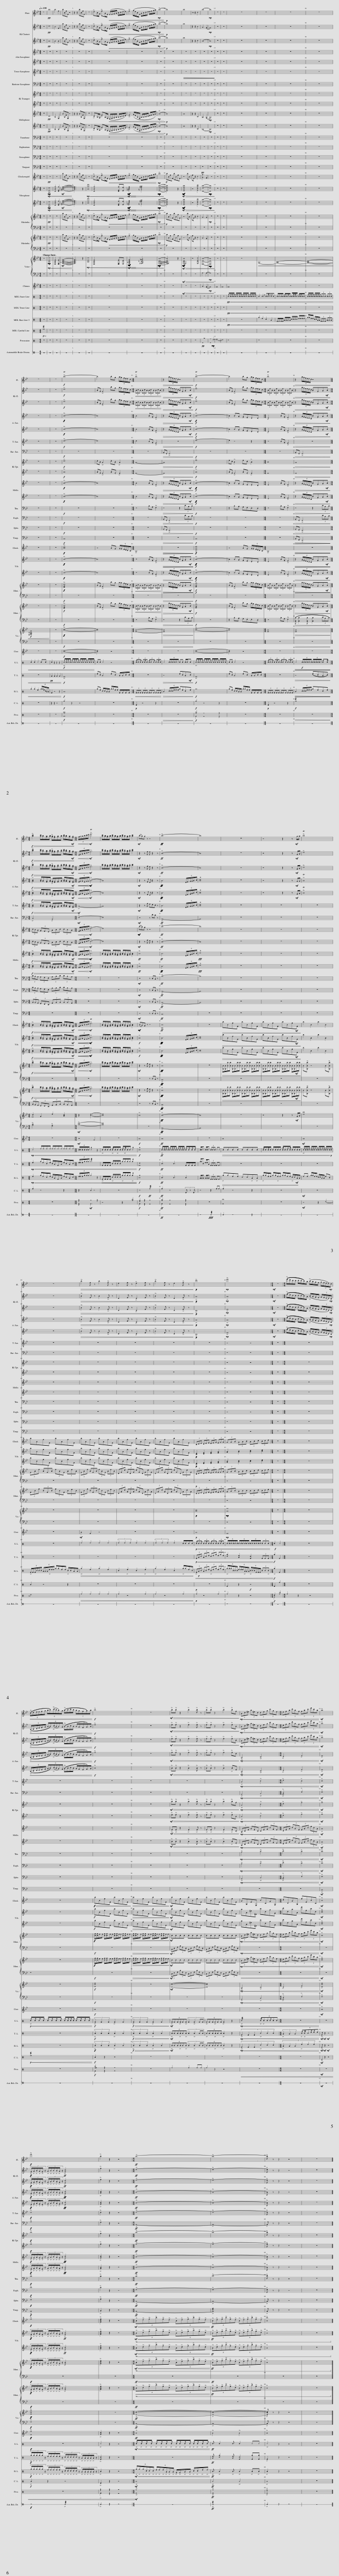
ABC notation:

X:1
%%score 1 { 2 | 3 } { 4 | 5 } 6 ( 7 8 ) { 9 | 10 } { 11 | 12 } 13 14 ( 15 16 ) 17 18 { 19 | 20 } { 21 | 22 } { 23 | 24 } { ( 25 27 ) | ( 26 28 ) } 29 30 31 32 33 ( 34 35 ) 36
L:1/8
Q:1/4=130
M:4/4
I:linebreak $
K:Bb
V:1 treble
V:2 treble transpose=-2
V:3 treble transpose="-2 "
V:4 treble transpose=-9
V:5 treble transpose="-9 "
V:6 treble transpose=-14
V:7 treble transpose=-21
V:8 treble transpose="-21 "
V:9 treble transpose=-2
V:10 treble transpose="-2 "
V:11 treble transpose=-7
V:12 treble transpose="-7 "
V:13 bass
V:14 bass
V:15 bass
V:16 bass
V:17 bass
V:18 treble transpose=24
V:19 treble
V:20 treble
V:21 treble
V:22 bass
V:23 treble
V:24 bass
V:25 treble
V:27 treble
V:26 bass
V:28 bass
V:29 treble
V:30 perc
K:none
V:31 perc
K:none
V:32 perc
K:none
V:33 perc
K:none
V:34 perc
K:none
V:35 perc
K:none
V:36 perc stafflines=1
K:none
V:1
 z8 |!pp! b8 | b6 f2 | bBfF z4 | z2 z2 bBfF | %5
 z8 | !>!dB/G/ !>!fA/F/!<(! (E/F/G/A/ B/c/d/e/) | !>!f2 (g/e/B/F/ A/B/c/d/ e/f/g/a/) |!mp! !>!b8-!<)! |!p! b8 | %10
 b8 | z z z2 c4 | b8- |!mp! b8 | z8 | %15
 z8 | z8 | z8 | z8 | z8 |$ %20
 z8 | z8 |!f! !>!Tb8- | b4 bg (6:4:6a/g/f/e/d/c/ |[M:4/4] !>!Tb8 | %25
!>(! z2 (6:4:6a/g/f/e/d/c/ z4!>)! |!f! !>!Tb8- | b4 bg (6:4:6a/g/f/e/d/c/ |[M:4/4] !>!Tb8 |!>(! z2 (6:4:6a/g/f/e/d/c/ z4!>)! |$ %30
[M:4/4]!f!!>(! !>![ac']2 [ac']/[gb]/[fa]/[gb]/ !>![fa]/[eg]/[fa]/[gb]/ [ac']/[gb]/[fa]/!mf![eg]/!>)! |[M:4/4]!<(! (6:4:6f/g/a/b/c'/d'/!<)!!mf! !>!Te'6 | [ac']/[gb]/[fa]/[gb]/ [ac']/[gb]/[fa]/[gb]/ [ac']/[gb]/[fa]/[gb]/ [ac']2 |!mf! (ba).g z z4 |!ff!!ff! !>!b8- | %35
 b8 | z8 | z4 z2 z!mf! g/a/ | !>!Tb8 |$ z8 | %40
!>(! !>!b2 f z b2 !>!f z | d2 f z !>!d2 f z | !>!b2 f z d2 !>!f z!>)! |!p!!p! !>!c'8 |!mp! !>!f'8 | %45
[M:2/4]!mf! z4 |[M:4/4] (((!>!f'/e'/d'/c'/ d'/c'/b/)))a/ (!>!b/a/g/f/ (5:4:5g/f/e/d/)!mp!c/ |$!<(! (6:4:6((!>!B/c/d/e/f/g/ (6:4:6a/b/))(!>!c'/b/a/)g/ ((!>!a/b/c'/b/ (5:4:5a/g/f/g/))a/!<)! |!f! !>!b8 | z8 | %50
!mf!!>(! !>!.b!>!.b z2 !>!.b2 !>!.b z | !>!.b!>!.b z2 !>!.b2 !>!.b.f!>)! |!mp!!<(! (3Ac^e (3a^ec (3ceg (3c'ge |[M:4/4] (3dfa (3d'af (3fac' (3f'c'a!<)! |!mf! !>!a8 |$ %55
!f!!f! !>!f'8 | !>!.b2 z2 z4 |[M:4/4]!ff! !>!b8- | !>!b8- | !>!b z z2 z4 | %60
 z8 |] %61
V:2
 z8 |!pp! =e8 | c6 G2 | c'cgG z4 | z2 z2 c'cgG | %5
 z8 | !>!=ec/A/ !>!g=B/G/!<(! (F/G/A/B/ c/d/e/f/) | !>!g2 (a/f/c/G/ =B/c/d/=e/ f/g/a/=b/) |!mp! !>!c'8-!<)! |!p! c'8 | %10
 c'8 | z2 z2 d4 | =B6 A2- |!mp! A8 | z8 | %15
 z8 | z8 | z8 | z8 | z8 |$ %20
 z8 | z8 |!f! !>!=e8 | .c.A !>!G2 c'a (6:4:6=b/a/g/f/=e/d/ |[M:4/4]!<(! (3cdc (3cdc (3cdc (3cdc!<)! | %25
!>(! z2 (6:4:6=b/a/g/f/=e/d/ .c.A=B!mf!c!>)! |!f! !>!f8 | .c.A !>!G2 c'a (6:4:6=b/a/g/f/=e/d/ |[M:4/4] (3cfc (3cfc (3cfc (3cfc |!>(! z2 (6:4:6=b/a/g/f/=e/d/ .c.A=B!mf!c!>)! |$ %30
[M:4/4]!f!!>(! !>![=bd']2 [bd']/[ac']/[gb]/[ac']/ !>![gb]/[fa]/[gb]/[ac']/ [bd']/[ac']/[gb]/!mf![fa]/!>)! |[M:4/4]!<(! (6:4:6G/A/=B/c/d/=e/!<)!!mf! !>!g6 | [=bd']/[ac']/[gb]/[ac']/ [bd']/[ac']/[gb]/[ac']/ [bd']/[ac']/[gb]/[ac']/ [bd']2 |!mf! z2 z g f z2 z |!ff! !>!c8- | %35
 c8 | z8 | z4 z2 z!mf! A/=B/ | !>!=e8 |$ z8 | %40
!>(! !>!c2 G z c2 !>!G z | =E2 G z !>!E2 G z | !>!c2 G z =E2 !>!G z!>)! |!p!!p! !>!=B8 |!mp! !>!=B8 | %45
[M:2/4]!mf! z4 |[M:4/4] (((!>!g/f/=e/d/ e/d/c/)))=B/ (!>!c/B/A/G/ (5:4:5A/G/F/=E/)!mp!D/ |$!<(! (6:4:6((!>!C/D/=E/F/G/A/ (6:4:6=B/c/))(!>!d/c/B/)A/ ((!>!B/c/d/c/ (5:4:5B/A/G/A/))B/!<)! |!f! !>!f8 | z8 | %50
!mf!!>(! !>!.f!>!.f z2 !>!.f2 !>!.f z | !>!.f!>!.f z2 !>!.f2 !>!.f.c!>)! |!mp!!<(! (3=Bd^^f (3=b^^fd (3dfa (3d'af |[M:4/4] (3=eg=b (3=e'bg (3gbd' (3g'd'b!<)! |!mf! !>!=b8 |$ %55
!f!!f!!f!!f! (6:4:6!>!G/!>!A/!>!=B/!>!A/!>!G/ z/ (6:4:6!>!A/!>!B/!>!c/!>!B/!>!A/ z/!ff! !>![Gd]4 | !>!.g2 z2 z4 |[M:4/4]!ff! !>!=e8- | !>!e8- | !>!e z z2 z4 | %60
 z8 |] %61
V:3
 z8 |!pp! c8 | c6 c2 | c'cgG z4 | z2 z2 c'cgG | %5
 z8 | !>!=ec/A/ !>!g=B/G/!<(! (F/G/A/B/ c/d/e/f/) | !>!g2 (a/f/c/G/ =B/c/d/=e/ f/g/a/=b/) |!mp! !>!c'8-!<)! |!p! c'8 | %10
 c'8 | z2 z2 d4 | c8- |!mp! c8 | z8 | %15
 z8 | z8 | z8 | z8 | z8 |$ %20
 z8 | z8 |!f! !>!=e8 | .c.A !>!G2 c'a (6:4:6=b/a/g/f/=e/d/ |[M:4/4]!<(! (3cdc (3cdc (3cdc (3cdc!<)! | %25
!>(! z2 (6:4:6=b/a/g/f/=e/d/ .c.A=B!mf!c!>)! |!f! !>!f8 | .c.A !>!G2 c'a (6:4:6=b/a/g/f/=e/d/ |[M:4/4] (3cfc (3cfc (3cfc (3cfc |!>(! z2 (6:4:6=b/a/g/f/=e/d/ .c.A=B!mf!c!>)! |$ %30
[M:4/4]!f!!>(! !>![=bd']2 [bd']/[ac']/[gb]/[ac']/ !>![gb]/[fa]/[gb]/[ac']/ [bd']/[ac']/[gb]/!mf![fa]/!>)! |[M:4/4]!<(! (6:4:6G/A/=B/c/d/=e/!<)!!mf! !>!f6 | [=bd']/[ac']/[gb]/[ac']/ [bd']/[ac']/[gb]/[ac']/ [bd']/[ac']/[gb]/[ac']/ [bd']2 |!mf! z2 z g f z2 z |!ff! !>!c8- | %35
 c8 | z8 | z4 z2 z!mf! A/=B/ | !>!=e8 |$ z8 | %40
!>(! !>!c2 G z c2 !>!G z | =E2 G z !>!E2 G z | !>!c2 G z =E2 !>!G z!>)! |!p!!p! !>!D8 |!mp! !>!G8 | %45
[M:2/4]!mf! z4 |[M:4/4] (((!>!g/f/=e/d/ e/d/c/)))=B/ (!>!c/B/A/G/ (5:4:5A/G/F/=E/)!mp!D/ |$!<(! (6:4:6((!>!C/D/=E/F/G/A/ (6:4:6=B/c/))(!>!d/c/B/)A/ ((!>!B/c/d/c/ (5:4:5B/A/G/A/))B/!<)! |!f! !>!f8 | z8 | %50
!mf!!>(! !>!.f!>!.f z2 !>!.f2 !>!.f z | !>!.f!>!.f z2 !>!.f2 !>!.f.c!>)! |!mp!!<(! (3=Bd^^f (3=b^^fd (3dfa (3d'af |[M:4/4] (3=eg=b (3=e'bg (3gbd' (3g'd'b!<)! |!mf! !>!=b8 |$ %55
!f!!f!!f!!f! (6:4:6!>!G/!>!A/!>!=B/!>!A/!>!G/ z/ (6:4:6!>!A/!>!B/!>!c/!>!B/!>!A/ z/!ff! !>![Gd]4 | !>!.g2 z2 z4 |[M:4/4]!ff! !>!=e8- | !>!e8- | !>!e z z2 z4 | %60
 z8 |] %61
V:4
 z8 | z8 | z8 | z8 | z8 | %5
 z8 | z8 | z8 | z8 | z8 | %10
 z8 | z8 | z8 | z8 | z8 | %15
 z8 | z8 | z8 | z8 | z8 |$ %20
 z8 | z8 |!f!!f!!f! !>!g8- | g8 |[M:4/4] g4 .g.=e !>!d2 | %25
!>(! z2 (6:4:6^f/=e/d/c/=B/A/ .g.ef!mf!g!>)! |!f!!f!!f! !>!g8- | g2 .g.^f .=e.d.c.=B |[M:4/4] !>!c4 .g.=e !>!d2 |!>(! z2 (6:4:6^f/=e/d/c/=B/A/ .g.ef!mf!g!>)! |$ %30
[M:4/4]!f!!>(! !>![^fa]2 [fa]/[=eg]/[df]/[eg]/ !>![df]/[ce]/[df]/[eg]/ [fa]/[eg]/[df]/!mf![ce]/!>)! |[M:4/4]!<(!!<(! (6:4:6d/=e/^f/d/e/f/!<)!!<)!!mf!!mf! !>!g6- | g8 |!mf! z2 z d c z2 z |!ff!!ff!!ff! g6 (6:4:6c/d/=e/^f/g/a/ | %35
 [g=b]8 | z8 | z4 z2 z!mf! =e/^f/ | !>!Tg8 |$ z8 | %40
!>(! !>!g2 d z g2 !>!d z | =B2 d z !>!B2 d z | !>!g2 d z =B2 !>!d z!>)! |!p!!p! !>!^f8 |!mp! !>!^f8 | %45
[M:2/4]!mf! z4 |[M:4/4] (((!>!d'/c'/=b/a/ b/a/g/)))^f/ (!>!g/f/=e/d/ (5:4:5e/d/c/=B/)!mp!A/ |$!<(! (6:4:6((!>!G/A/=B/c/d/=e/ (6:4:6^f/g/))(!>!a/g/f/)e/ ((!>!f/g/a/g/ (5:4:5f/e/d/e/))f/!<)! |!f! !>!d'8 | z8 | %50
!mf!!>(! !>!.d'!>!.d' z2 !>!.d'2 !>!.d' z | !>!.d'!>!.d' z2 !>!.d'2 !>!.d'.a!>)! |!mp!!<(! !>!^F4 !>!A4 |[M:4/4] !>!=B4 !>!d4!<)! |!mf! !>!d8 |$ %55
!f!!f!!f!!f! (6:4:6!>!d/!>!=e/!>!^f/!>!e/!>!d/ z/ (6:4:6!>!e/!>!f/!>!g/!>!f/!>!e/ z/!ff!!ff! !>![da]4 | !>!.[=ea]2 z2 z4 |[M:4/4]!ff! !>!g8- | !>!g8- | !>!g z z2 z4 | %60
 z8 |] %61
V:5
 z8 | z8 | z8 | z8 | z8 | %5
 z8 | z8 | z8 | z8 | z8 | %10
 z8 | z8 | z8 | z8 | z8 | %15
 z8 | z8 | z8 | z8 | z8 |$ %20
 z8 | z8 |!f!!f! !>!g8- | g8 |[M:4/4] g4 .g.=e !>!d2 | %25
!>(! z2 (6:4:6^f/=e/d/c/=B/A/ .g.ef!mf!g!>)! |!f!!f! !>!g8- | g2 .g.^f .=e.d.c.=B |[M:4/4] !>!c4 .g.=e !>!d2 |!>(! z2 (6:4:6^f/=e/d/c/=B/A/ .g.ef!mf!g!>)! |$ %30
[M:4/4]!f!!>(! !>![^fa]2 [fa]/[=eg]/[df]/[eg]/ !>![df]/[ce]/[df]/[eg]/ [fa]/[eg]/[df]/!mf![ce]/!>)! |[M:4/4]!<(! (6:4:6d/=e/^f/d/e/f/!<)!!mf! !>!g6- | g8 |!mf! z2 z d c z2 z |!ff!!ff!!ff! g6 (6:4:6c/d/=e/^f/g/a/ | %35
 [g=b]8 | z8 | z4 z2 z!mf! =e/^f/ | !>!Tg8 |$ z8 | %40
!>(! !>!g2 d z g2 !>!d z | =B2 d z !>!B2 d z | !>!g2 d z =B2 !>!d z!>)! |!p!!p! !>!A8 |!mp! !>!d8 | %45
[M:2/4]!mf! z4 |[M:4/4] (((!>!d'/c'/=b/a/ b/a/g/)))^f/ (!>!g/f/=e/d/ (5:4:5e/d/c/=B/)!mp!A/ |$!<(! (6:4:6((!>!G/A/=B/c/d/=e/ (6:4:6^f/g/))(!>!a/g/f/)e/ ((!>!f/g/a/g/ (5:4:5f/e/d/e/))f/!<)! |!f! !>!g8 | z8 | %50
!mf!!>(! !>!.g!>!.g z2 !>!.g2 !>!.g z | !>!.g!>!.g z2 !>!.g2 !>!.g.d!>)! |!mp!!<(! !>!^F4 !>!A4 |[M:4/4] !>!=B4 !>!d4!<)! |!mf! !>!d8 |$ %55
!f!!f!!f!!f! (6:4:6!>!d/!>!=e/!>!^f/!>!e/!>!d/ z/ (6:4:6!>!e/!>!f/!>!g/!>!f/!>!e/ z/!ff!!ff! !>![da]4 | !>!.[=ea]2 z2 z4 |[M:4/4]!ff! !>!g8- | !>!g8- | !>!g z z2 z4 | %60
 z8 |] %61
V:6
 z8 | z8 | z8 | z8 | z8 | %5
 z8 | z8 | z8 | z8 | z8 | %10
!>(!!>(! z8 | z8 | z8 | z8!>)!!>)! | z8 | %15
 z8 | z8 | z8 | z8 | z8 |$ %20
 z8 | z8 |!f! !>!=e8- | e8 |[M:4/4] =e4 .c.A !>!G2 | %25
!>(! z8!>)! |!f! !>!f8- | f2 z4 z2 |[M:4/4] z4 .c.A !>!G2 |!>(! z8!>)! |$ %30
[M:4/4]!f!!>(! !>![=Bd]2 [Bd]/[Ac]/[GB]/[Ac]/ !>![GB]/[FA]/[GB]/[Ac]/ [Bd]/[Ac]/[GB]/!mf![FA]/!>)! |[M:4/4]!mf! !>!=B8- | B8 |!mf! z2 z g f=ed z |!ff!!ff! c6 (6:4:6F/G/A/=B/c/d/ | %35
 [c=e]8 | z8 | z8 | z8 |$ z8 | %40
 z8 | z8 | z8 | z8 | z4 z4 | %45
[M:2/4] z4 |[M:4/4] z8 |$ z8 | z8 | z8 | %50
 z8 | z8 |!mp!!<(! !>!=B4 !>!d4 |[M:4/4] !>!=e4 !>!d4!<)! |!mf! !>!d8 |$ %55
!f!!f! !>!d8 | !>!.d2 z2 z4 |[M:4/4]!ff! !>!=e8- | !>!e8- | !>!e z z2 z4 | %60
 z8 |] %61
V:7
 z8 | z8 | z8 | z8 | z8 | %5
 z8 | z8 | z8 | z8 | z8 | %10
 z8 | z8 | z8 | z8 | z8 | %15
 z8 | z8 | z8 | z8 | z8 |$ %20
 z8 | z8 |!f! z8 | z8 |[M:4/4] z8 | %25
!>(! .G.=E !>!D6!>)! |!f! z8 | z8 |[M:4/4] z8 |!>(! .G.=E !>!D6!>)! |$ %30
[M:4/4] !>!A4 !>!^F4 |[M:4/4]!mf! !>!c8- | c8 |!mf! z4 z =ba z |!ff! !>!G8- | %35
 G8 | z8 | z8 | z8 |$ z8 | %40
 z8 | z8 | z8 | z8 | z4 z4 | %45
[M:2/4] z4 |[M:4/4] z8 |$ z8 | z8 | z8 | %50
 z8 | z8 |!mp!!<(! !>!^F4 !>!A4 |[M:4/4] !>!=B4 !>!d4!<)! |!mf! !>!d8 |$ %55
!f!!f! !>!^f8 | !>!.=e2 z2 z4 |[M:4/4]!ff! !>!G8- | !>!G8- | !>!G z z2 z4 | %60
 z8 |] %61
V:8
 x8 | x8 | x8 | x8 | x8 | %5
 x8 | x8 | x8 | x8 | x8 | %10
 x8 | x8 | x8 | x8 | x8 | %15
 x8 | x8 | x8 | x8 | x8 |$ %20
 x8 | x8 | x8 | x8 |[M:4/4] x8 | %25
 x8 | x8 | x8 |[M:4/4] x8 | x8 |$ %30
[M:4/4] x8 |[M:4/4] x8 | x8 | x8 | x8 | %35
 x8 | x8 | x8 | x8 |$ x8 | %40
 x8 | x8 | x8 | x8 | x8 | %45
[M:2/4] x4 |[M:4/4] x8 |$ x8 | x8 | x8 | %50
 x8 | x8 | x8 |[M:4/4] !>!^F8 | x8 |$ %55
 x8 | x8 |[M:4/4] x8 | x8 | x8 | %60
 x8 |] %61
V:9
 z8 | z8 | z8 | z8 | z8 | %5
 z8 | z8 | z8 | z8 | z8 | %10
 z8 | z8 | z8 | z8 | z8 | %15
 z8 | z8 | z8 | z8 | z8 |$ %20
 z8 | z8 |!f! !>!=e8 | .=e.c !>!=B2 .e.c !>!B2 |[M:4/4] =B8- | %25
!>(! B8!>)! |!f! !>!f8 | .f.d !>!c2 .f.d !>!c2 |[M:4/4] c8 |!>(! =B8!>)! |$ %30
[M:4/4] (3dc=B (3AGF (3Bcd (3dcB |[M:4/4]!<(! (6:4:6G/A/=B/c/d/=e/!<)!!mf! !>!f6- | f8 |!mf!!mf! (c'=b).a z z4 |!ff! !>!c'8- | %35
 c'8 | z8 | z8 | z8 |$ z8 | %40
 z8 | z8 | z8 | z8 | z4 z4 | %45
[M:2/4] z4 |[M:4/4] z8 |$ z8 | z8 | z8 | %50
!mf!!>(! !>!.c'!>!.c' z2 !>!.c'2 !>!.c' z | !>!.c'!>!.c' z2 !>!.c'2 !>!.c'.g!>)! |!mp!!<(! !>!=B4 !>!d4 |[M:4/4] !>!=e4 !>!g4!<)! |!mf! !>!g8 |$ %55
!f!!f! !>!c'8 | !>!.g2 z2 z4 |[M:4/4]!ff! !>!c'8- | !>!c'8- | !>!c' z z2 z4 | %60
 z8 |] %61
V:10
 z8 | z8 | z8 | z8 | z8 | %5
 z8 | z8 | z8 | z8 | z8 | %10
 z8 | z8 | z8 | z8 | z8 | %15
 z8 | z8 | z8 | z8 | z8 |$ %20
 z8 | z8 |!f! !>!c8 | .c.A !>!G2 .c.A !>!G2 |[M:4/4] G8- | %25
!>(! G8!>)! |!f! !>!c8 | .c.A !>!G2 .c.A !>!G2 |[M:4/4] G8 |!>(! G8!>)! |$ %30
[M:4/4] (3dc=B (3AGF (3Bcd (3dcB |[M:4/4]!<(! (6:4:6G/A/=B/c/d/=e/!<)!!mf! !>!d6- | d8 |!mf! z2 z g f z2 z |!ff! !>!c8- | %35
 c8 | z8 | z8 | z8 |$ z8 | %40
 z8 | z8 | z8 | z8 | z4 z4 | %45
[M:2/4] z4 |[M:4/4] z8 |$ z8 | z8 | z8 | %50
!mf!!>(! !>!.f!>!.f z2 !>!.f2 !>!.f z | !>!.f!>!.f z2 !>!.f2 !>!.f.c!>)! |!mp!!<(! !>!=B4 !>!d4 |[M:4/4] !>!=e4 !>!g4!<)! |!mf! !>!g8 |$ %55
!f!!f! !>!g8 | !>!.g2 z2 z4 |[M:4/4]!ff! !>!g8- | !>!g8- | !>!g z z2 z4 | %60
 z8 |] %61
V:11
 z8 |!pp! A8 | F6 C2 | fFcC z4 | z2 z2 fFcC | %5
 z8 | !>!AF/D/ !>!c=E/C/!<(! (B,/C/D/E/ F/G/A/B/) | !>!c2 (d/B/F/C/ =E/F/G/A/ B/c/d/=e/) |!mp! !>!f8-!<)! |!p! f8 | %10
 f8 | z2 z2 G4 | =E6 D2- |!mp! D8 | z8 | %15
 z8 | z8 | z8 | z8 | z8 |$ %20
 z8 | z8 |!f!!f! !>!f8- | f8 |[M:4/4] f4 .f.d !>!c2 | %25
!>(! z2 (6:4:6=e/d/c/B/A/G/ .f.de!mf!f!>)! |!f!!f!!f!!f!!f! !>!f8- | f2 .f.=e .d.c.B.A |[M:4/4] B4 .f.d !>!c2 |!>(! z2 (6:4:6=e/d/c/B/A/G/ .f.de!mf!f!>)! |$ %30
[M:4/4]!f!!>(! !>![=eg]2 [eg]/[df]/[ce]/[df]/ !>![ce]/[Bd]/[ce]/[df]/ [eg]/[df]/[ce]/!mf![Bd]/!>)! |[M:4/4]!<(!!<(! (6:4:6c/d/=e/c/d/e/!<)!!<)!!mf!!mf! !>!g6 | [=eg]/[df]/[ce]/[df]/ [eg]/[df]/[ce]/[df]/ [eg]/[df]/[ce]/[df]/ [eg]2 |!ff! !>!f8 |!ff! f6 (6:4:6B/c/d/=e/f/g/ | %35
!fff! a8 | z8 | z8 | z8 |$ z8 | %40
 z8 | z8 | z8 | z8 | z4 z4 | %45
[M:2/4] z4 |[M:4/4] z8 |$ z8 | z8 | z8 | %50
!mf!!>(! !>!.c!>!.c z2 !>!.c2 !>!.c z | !>!.c!>!.c z2 !>!.c2 !>!.c.G!>)! |!mp!!<(! (3=EGc (3=ecG (3Gcd (3gdc |[M:4/4] (3Ac=e (3aec (3ceg (3c'ge!<)! |!mf! !>!=e8 |$ %55
!f!!f! (6:4:6!>!c/!>!d/!>!=e/!>!d/!>!c/ z/ (6:4:6!>!d/!>!e/!>!f/!>!e/!>!d/ z/!ff!!ff! !>![cg]4 | !>!.[dg]2 z2 z4 |[M:4/4]!ff! !>!f8- | !>!f8- | !>!f z z2 z4 | %60
 z8 |] %61
V:12
 z8 |!pp! F8 | F6 F2 | fFcC z4 | z2 z2 fFcC | %5
 z8 | !>!AF/D/ !>!c=E/C/!<(! (B,/C/D/E/ F/G/A/B/) | !>!c2 (d/B/F/C/ =E/F/G/A/ B/c/d/=e/) |!mp! !>!f8-!<)! |!p! f8 | %10
 f8 | z2 z2 G4 | F8- |!mp! F8 | z8 | %15
 z8 | z8 | z8 | z8 | z8 |$ %20
 z8 | z8 |!f!!f! !>!f8- | f8 |[M:4/4] f4 .f.d !>!c2 | %25
!>(! z2 (6:4:6=e/d/c/B/A/G/ .f.de!mf!f!>)! |!f!!f!!f!!f!!f! !>!f8- | f2 .f.=e .d.c.B.A |[M:4/4] B4 .f.d !>!c2 |!>(! z2 (6:4:6=e/d/c/B/A/G/ .f.de!mf!f!>)! |$ %30
[M:4/4]!f!!>(! !>![=eg]2 [eg]/[df]/[ce]/[df]/ !>![ce]/[Bd]/[ce]/[df]/ [eg]/[df]/[ce]/!mf![Bd]/!>)! |[M:4/4]!<(! (6:4:6c/d/=e/c/d/e/!<)!!mf! !>!g6 | [=eg]/[df]/[ce]/[df]/ [eg]/[df]/[ce]/[df]/ [eg]/[df]/[ce]/[df]/ [eg]2 |!ff! !>!f8 |!ff!!ff!!ff! f6 (6:4:6B/c/d/=e/f/g/ | %35
!fff! a8 | z8 | z8 | z8 |$ z8 | %40
 z8 | z8 | z8 | z8 | z4 z4 | %45
[M:2/4] z4 |[M:4/4] z8 |$ z8 | z8 | z8 | %50
!mf!!>(! !>!.f!>!.f z2 !>!.f2 !>!.f z | !>!.f!>!.f z2 !>!.f2 !>!.f.c!>)! |!mp!!<(! (3=EGc (3=ecG (3Gcd (3gdc |[M:4/4] (3Ac=e (3aec (3ceg (3c'ge!<)! |!mf! !>!=e8 |$ %55
!f!!f!!f!!f! (6:4:6!>!c/!>!d/!>!=e/!>!d/!>!c/ z/ (6:4:6!>!d/!>!e/!>!f/!>!e/!>!d/ z/!ff!!ff! !>![cg]4 | !>!.[dg]2 z2 z4 |[M:4/4]!ff! !>!f8- | !>!f8- | !>!f z z2 z4 | %60
 z8 |] %61
V:13
 z8 | z8 | z8 | z8 | z8 | %5
 z8 | z8 | z8 | z8 | z8 | %10
 z8 | z8 | z8 | z8 | z8 | %15
 z8 | z8 | z8 | z8 | z8 |$ %20
 z8 | z8 |!f! z8 | z8 |[M:4/4] z4 .B,.G, !>!F,2 | %25
!>(! z4 z2 (3CA,B,!>)! |!f! z8 | z2 .B,.A, .G,.F,.E,.D, |[M:4/4] z4 .B,.G, !>!F,2 |!>(! z4 z2 (3CA,B,!>)! |$ %30
[M:4/4] (3CB,A, (3G,F,E, (3A,B,C (3CB,A, |[M:4/4] z8 | z8 |!mf! z4 z D,C, z |!ff! !>!B,8- | %35
 B,8 | z8 | z8 | z8 |$ z8 | %40
 z8 | z8 | z8 | z8 | z4 z4 | %45
[M:2/4] z4 |[M:4/4] z8 |$ z8 | z8 | z8 | %50
 z8 | z8 |!mp!!<(! !>!A,4 !>!C4 |[M:4/4] !>!D4 !>!C4!<)! |!mf! !>!C8 |$ %55
!f!!f! !>!C8 | !>!.C2 z2 z4 |[M:4/4]!ff! !>!C8 | !>!D8- | !>!D z z2 z4 | %60
 z8 |] %61
V:14
 z8 | z8 | z8 | z8 | z8 | %5
 z8 | z8 | z8 | z8 | z8 | %10
 z8 | z8 | z8 | z8 | z8 | %15
 z8 | z8 | z8 | z8 | z8 |$ %20
 z8 | z8 |!f! z8 | z8 |[M:4/4] z8 | %25
!>(! .B,,.G,, !>!F,,4 (3CA,B,!>)! |!f! z8 | z8 |[M:4/4] z8 |!>(! .B,,.G,, !>!F,,4 (3CA,B,!>)! |$ %30
[M:4/4] (3CB,A, (3G,F,E, (3A,B,C (3CB,A, |[M:4/4] z8 | z8 |!mf! z4 z D,C, z |!ff! !>!B,,8- | %35
 B,,8 | z8 | z8 | z8 |$ z8 | %40
 z8 | z8 | z8 | z8 | z4 z4 | %45
[M:2/4] z4 |[M:4/4] z8 |$ z8 | z8 | z8 | %50
 z8 | z8 |!mp!!<(! !>!A,4 !>!C4 |[M:4/4] !>!D4 !>!C4!<)! |!mf! !>!C8 |$ %55
!f!!f! !>!C8 | !>!.C2 z2 z4 |[M:4/4]!ff! !>!F,8- | !>!F,8- | !>!F, z z2 z4 | %60
 z8 |] %61
V:15
 z8 | z8 | z8 | z8 | z8 | %5
 z8 | z8 | z8 | z8 | z8 | %10
 z8 | z8 | z8 | z8 | z8 | %15
 z8 | z8 | z8 | z8 | z8 |$ %20
 z8 | z8 |!f! z8 | z8 |[M:4/4] z8 | %25
!>(! .B,,.G,, !>!F,,6!>)! |!f! z8 | z8 |[M:4/4] z8 |!>(! .B,,.G,, !>!F,,6!>)! |$ %30
[M:4/4] (3C,B,,A,, (3G,,F,,E,, (3A,,B,,C, (3C,B,,A,, |[M:4/4] z8 | z8 |!mf! z4 z D,C, z |!ff! !>!B,,8- | %35
 B,,8 | z8 | z8 | z8 |$ z8 | %40
 z8 | z8 | z8 | z8 | z4 z4 | %45
[M:2/4] z4 |[M:4/4] z8 |$ z8 | z8 | z8 | %50
 z8 | z8 |!mp!!<(! !>!A,,4 !>!C,4 |[M:4/4] !>!D,4 !>!F,4!<)! |!mf! !>!F,8 |$ %55
!f!!f! !>!F,8 | !>!.G,2 z2 z4 |[M:4/4]!ff! !>!B,,8- | !>!B,,8- | !>!B,, z z2 z4 | %60
 z8 |] %61
V:16
 x8 | x8 | x8 | x8 | x8 | %5
 x8 | x8 | x8 | x8 | x8 | %10
 x8 | x8 | x8 | x8 | x8 | %15
 x8 | x8 | x8 | x8 | x8 |$ %20
 x8 | x8 | x8 | x8 |[M:4/4] x8 | %25
 x8 | x8 | x8 |[M:4/4] x8 | x8 |$ %30
[M:4/4] x8 |[M:4/4] x8 | x8 | x8 | x8 | %35
 x8 | x8 | x8 | x8 |$ x8 | %40
 x8 | x8 | x8 | x8 | x8 | %45
[M:2/4] x4 |[M:4/4] x8 |$ x8 | x8 | x8 | %50
 x8 | x8 | x8 |[M:4/4] !>!A,,8 | x8 |$ %55
 x8 | x8 |[M:4/4] x8 | x8 | x8 | %60
 x8 |] %61
V:17
 z8 | z8 | z8 | z8 | z8 | %5
 z8 | z8 | z8 | z8 | z8 | %10
 z8 | z8 |!pp! z8 | z8 | z8 | %15
 z8 | z8 | z8 | z8 | z8 |$ %20
 z8 | z8 |!f! B,,8 | z8 |[M:4/4] z8 | %25
!>(! z8!>)! |!f! B,,8 | z8 |[M:4/4] z8 |!>(!!>(! .B,,.G,, !>!F,,6!>)!!>)! |$ %30
[M:4/4] z8 |[M:4/4] z8 | z8 |!mf! z4 z D,C, z |!ff! B,,8 | %35
 z8 | z8 | z8 | z8 |$ z8 | %40
 z8 | z8 | z8 | z8 | z4 z4 | %45
[M:2/4] z4 |[M:4/4] z8 |$ z8 | z8 | z8 | %50
 z8 | z8 | z8 |[M:4/4] z8 |!mf! !>!B,,8 |$ %55
!f!!f! !>!B,,8 | !>!.C,2 z2 z4 |[M:4/4]!ff! !>!B,,8- | !///!!>!B,,8 | !>!B,, z z2 z4 | %60
 z8 |] %61
V:18
 z8 |!pp! z8 | z8 | bBfF z4 | z2 z2 bBfF | %5
 z8 | !>!dB/G/ !>!fA/F/!<(! E/F/G/A/ B/c/d/e/ | !>!f2 g/e/B/F/ A/B/c/d/ e/f/g/a/!<)! |!mp! !>!b8 |!p! bBfF bBfF | %10
 z6 bB | fF z2 c4 | [Ag]6 G2 | z8 | z8 | %15
 z8 | z8 | z8 | z8 | z8 |$ %20
 z8 | z8 |!f!!f! !>![Bd]8 | z4 BG (6:4:6A/G/F/E/D/C/ |[M:4/4] !>!B,8 | %25
!>(!!>(! z8!>)!!>)! |!f!!f! !>![EBe]8 | z4 BG (6:4:6A/G/F/E/D/C/ |[M:4/4] !>!B,8 |!>(!!>(! z8!>)!!>)! |$ %30
[M:4/4]!f!!>(! !>![Ac]2 [Ac]/[GB]/[FA]/[GB]/ !>![FA]/[EG]/[FA]/[GB]/ [Ac]/[GB]/[FA]/!mf![EG]/!>)! |[M:4/4]!<(! (6:4:6F/G/A/B/c/d/!<)!!mf! !>!Te6 | [Ac]/[GB]/[FA]/[GB]/ [Ac]/[GB]/[FA]/[GB]/ [Ac]/[GB]/[FA]/[GB]/ [Ac]2 |!mf!!mf! (BA)G z z4 |!ff! [B,B]8 | %35
 z8 |!>(! bBfF bBfF | bBfF bBf!mf!F!>)! | b2 B2 b2 B2 |$ bBfF bBfF | %40
 bBfF bBfF | bBfF bBfF | bBfF bBfF | (3CDE (3DEF (3EFG (3FGA | (3GAB (3ABc (3Bcd (3cde | %45
[M:2/4] z4 |[M:4/4] z8 |$ z8 |!f!!f!!>(! bBfF bBfF!>)! |!>(! bBfF bBfF!>)! | %50
!mf! bBfF bBfF | bBfF bBfF | AA,FF, cCGG, |[M:4/4] dDAA, fFcC |!mf! !>!B8 |$ %55
!f!!f! !>!f8 | !>!.[Gcf]2 z2 z4 |[M:4/4]!mf!!<(! (6:4:6!>!B!>!d!>!f!>!b!>!f!>!d (6:4:6!>!B!>!d!>!f!>!b!>!f!>!d!<)! |!ff! (6:4:6!>!B!>!d!>!f!>!b!>!f!>!d (6:4:6!>!B!>!d!>!f!>!b!>!f!>!d | !>![Bb]8 | %60
 z8 |] %61
V:19
 z8 |!mp!!mp!!mp!!<(! [B,Fd]8 | [DBf]6 [DFf]2 |!mf! [^Gceg]8-!<)! | [Gceg]6 z2 | %5
!mp!!<(! [Bfd']8 | [DBf]6 [DFf][Ee] |!mf!!mf!!mf!!mf!!mf!!>(! [^Gceg]4!<)! [=Gd^fa]4 |!mp!!mp!!mp!!mp!!mp! [EBeb]8-!>)! | [EBeb]6 z2 | %10
!mf!!mf!!mf!!mf!!mf!!>(! [EBeb]8 | z4 [Fcfc']4 | [Ddb]8- |!mp!!mp!!mp! [Ddb]8!>)! | z8 | %15
 z8 | z8 | z8 | z8 | z8 |$ %20
 z8 | z8 |!f!!f!!f! !>!B8- | B8 |[M:4/4] z4 .B.G !>!F2 | %25
!>(!!>(! z2 (6:4:6A/G/F/E/D/C/ .B.GA!mf!B!>)!!>)! |!f!!f!!f!!f!!f!!f! !>!B8- | B2 .B.A .G.F.E.D |[M:4/4] E4 .B.G !>!F2 |!>(!!>(! z2 (6:4:6A/G/F/E/D/C/ .B.GA!mf!B!>)!!>)! |$ %30
[M:4/4]!f!!>(! !>![Ac]2 [Ac]/[GB]/[FA]/[GB]/ !>![FA]/[EG]/[FA]/[GB]/ [Ac]/[GB]/[FA]/!mf![EG]/!>)! |[M:4/4]!<(!!<(! (6:4:6F/G/A/F/G/A/!<)!!<)!!mf!!mf! !>!c6 | [Ac]/[GB]/[FA]/[GB]/ [Ac]/[GB]/[FA]/[GB]/ [Ac]/[GB]/[FA]/[GB]/ [Ac]2 |!f! !>!B8 |!ff!!ff!!ff!!ff!!ff! B6 (6:4:6E/F/G/A/B/c/ | %35
 [Bd]8 |!>(! bBfF bBfF | bBfF bBf!mf!F!>)! | b2 B2 b2 B2 |$ bBfF bBfF | %40
 bBfF bBfF | bBfF bBfF | bBfF bBfF |!p!!p! [CE]2 [DF]2 [EG]2 [FA]2 | [GB]2 [Ac]2 [Bd]2 [ce]2 | %45
[M:2/4] z4 |[M:4/4] z8 |$ z8 |!f! bBfF bBfF |!>(! bBfF bBfF!>)! | %50
!mf! bBfF bBfF | bBfF bBfF | aA^e^E c'cgG |[M:4/4] d'daA f'fc'c |!mf! !>![Be]8 |$ %55
!f!!f!!f!!f!!f!!f! (6:4:6!>!F/!>!G/!>!A/!>!G/!>!F/ z/ (6:4:6!>!G/!>!A/!>!B/!>!A/!>!G/ z/!ff! !>![Fc]4 | !>!.[Gcf]2 z2 z4 |[M:4/4]!mf!!<(!!ped! (6:4:6!>!B!ped!!>!d!>!f!>!b!>!f!>!d (6:4:6!>!B!>!d!>!f!>!b!>!f!>!d!<)! |!ff! (6:4:6!>!B!>!d!>!f!>!b!>!f!>!d (6:4:6!>!B!>!d!>!f!>!b!>!f!>!d | !>!B8 | %60
 z8!ped-up! |] %61
V:20
 z8 |!mp!!mp!!mp!!<(! [B,Fd]8 | [DBf]6 [DFf]2 |!mf! [^Gceg]8-!<)! | [Gceg]6 z2 | %5
!mp!!<(! [Bfd']8 | [DBf]6 [DFf][Ee] |!mf!!mf!!mf!!mf!!mf!!>(! [^Gceg]4!<)! [=Gd^fa]4 |!mp!!mp!!mp!!mp!!mp! [EBeb]8-!>)! | [EBeb]6 z2 | %10
!mf!!mf!!mf!!mf!!mf!!>(! [EBeb]8 | z4 [Fcfc']4 | [Ddb]8- |!mp!!mp!!mp! [Ddb]8!>)! | z8 | %15
 z8 | z8 | z8 | z8 | z8 |$ %20
 z8 | z8 |!f!!f! !>!B8- | B8 |[M:4/4] z4 .B.G !>!F2 | %25
!>(! z2 (6:4:6A/G/F/E/D/C/ .B.GA!mf!B!>)! |!f!!f!!f!!f!!f! !>!B8- | B2 .B.A .G.F.E.D |[M:4/4] E4 .B.G !>!F2 |!>(! z2 (6:4:6A/G/F/E/D/C/ .B.GA!mf!B!>)! |$ %30
[M:4/4]!f!!>(! !>![Ac]2 [Ac]/[GB]/[FA]/[GB]/ !>![FA]/[EG]/[FA]/[GB]/ [Ac]/[GB]/[FA]/!mf![EG]/!>)! |[M:4/4]!<(!!<(! (6:4:6F/G/A/F/G/A/!<)!!<)!!mf!!mf! !>!c6 | [Ac]/[GB]/[FA]/[GB]/ [Ac]/[GB]/[FA]/[GB]/ [Ac]/[GB]/[FA]/[GB]/ [Ac]2 |!f! !>!B8 |!ff!!ff!!ff!!ff! B6 (6:4:6E/F/G/A/B/c/ | %35
 [Bd]8 |!>(! bBfF bBfF | bBfF bBf!mf!F!>)! | b2 B2 b2 B2 |$ bBfF bBfF | %40
 bBfF bBfF | bBfF bBfF | bBfF bBfF |!p!!p! [CE]2 [DF]2 [EG]2 [FA]2 | [GB]2 [Ac]2 [Bd]2 [ce]2 | %45
[M:2/4] z4 |[M:4/4] z8 |$ z8 |!f! bBfF bBfF |!>(! bBfF bBfF!>)! | %50
!mf! bBfF bBfF | bBfF bBfF | aA^e^E c'cgG |[M:4/4] d'daA f'fc'c |!mf! !>![Be]8 |$ %55
!f!!f!!f!!f!!f!!f! (6:4:6!>!F/!>!G/!>!A/!>!G/!>!F/ z/ (6:4:6!>!G/!>!A/!>!B/!>!A/!>!G/ z/!ff! !>![Fc]4 | !>!.[Gcf]2 z2 z4 |[M:4/4]!mf!!<(! (6:4:6!>!B!>!d!>!f!>!b!>!f!>!d (6:4:6!>!B!>!d!>!f!>!b!>!f!>!d!<)! |!ff! (6:4:6!>!B!>!d!>!f!>!b!>!f!>!d (6:4:6!>!B!>!d!>!f!>!b!>!f!>!d | !>!B8 | %60
 z8 |] %61
V:21
 z8 |!pp! z8 | z8 | bBfF z4 | z2 z2 bBfF | %5
 z8 | !>!dB/G/ !>!fA/F/!<(! E/F/G/A/ B/c/d/e/ | !>!f2 g/e/B/F/ A/B/c/d/ e/f/g/a/ |!mp! !>!b8!<)! |!p! bBfF bBfF | %10
 z6 bB | fF z2 c4 | A6 G2 |!mp! z8 | z8 | %15
 z8 | z8 | z8 | z8 | z8 |$ %20
 z8 | z8 |!f!!f! !///!!>!d8 | .B.G !>!F2 bg (6:4:6a/g/f/e/d/c/ |[M:4/4]!<(! (3BcB (3BcB (3BcB (3BcB!<)! | %25
!>(!!>(! z2 (6:4:6a/g/f/e/d/c/ .B.GA!mf!B!>)!!>)! |!f!!f! !///!!>!e8 | .B.G !>!F2 bg (6:4:6a/g/f/e/d/c/ |[M:4/4] (3BeB (3BeB (3BeB (3BeB |!>(!!>(! z2 (6:4:6a/g/f/e/d/c/ .B.GA!mf!B!>)!!>)! |$ %30
[M:4/4]!f!!>(! !>![ac']2 [ac']/[gb]/[fa]/[gb]/ !>![fa]/[eg]/[fa]/[gb]/ [ac']/[gb]/[fa]/!mf![eg]/!>)! |[M:4/4]!<(! (6:4:6F/G/A/B/c/d/!<)!!mf! !>!f6 | [ac']/[gb]/[fa]/[gb]/ [ac']/[gb]/[fa]/[gb]/ [ac']/[gb]/[fa]/[gb]/ [ac']2 |!mf! z2 z f e z2 z |!ff!!ff!!ff! !>!B8 | %35
 z8 |!>(! [B,B]/[B,B]/[Bb]/[Bb]/ [B,B]/[B,B]/[Bb]/[Bb]/ [B,B]/[B,B]/[Bb]/[Bb]/ [B,B]/[B,B]/[Bb]/[Bb]/ | [B,B]/[B,B]/[Bb]/[Bb]/ [B,B]/[B,B]/[Bb]/[Bb]/ [B,B]/[B,B]/[Bb]/[Bb]/ [B,B]/[B,B]/!mf![Bb]/[Bb]/!>)! | B!>![B,Bb] z4 B!>![B,Bb] |$ (3FBf (3BFB (3fBF (3BeB | %40
 (3FBf (3BFB (3fBF (3BeB | (3DGd (3GDG (3dGD (3GdG | (3DGd (3GDG (3dGD (3GdG | (3CDE (3DEF (3EFG (3FGA | (3GAB (3ABc (3Bcd (3cde | %45
[M:2/4] z4 |[M:4/4] z8 |$ z8 |!f!!f! [Bf]/[Bf]/e/e/ [Bf]/[Bf]/e/e/ [Bf]/[Bf]/e/e/ [Bf]/[Bf]/e/e/ |!>(! [Bf]/[Bf]/e/e/ [Bf]/[Bf]/e/e/ [Bf]/[Bf]/e/e/ [Bf]/[Bf]/e/e/!>)! | %50
!mf! BBBB BBBB | BBBB BBBB |!mp!!<(! (3Ac^e (3a^ec (3ceg (3c'ge |[M:4/4] (3dfa (3d'af (3fac' (3f'c'a!<)! |!mf! !>!B8 |$ %55
!f!!f!!f!!f! (6:4:6!>!F/!>!G/!>!A/!>!G/!>!F/ z/ (6:4:6!>!G/!>!A/!>!B/!>!A/!>!G/ z/ !>![FB]4 | !>!.[Gcf]2 z2 z4 |[M:4/4]!mf!!<(!!ped! (6:4:6!>!B!>!d!>!f!>!b!>!f!>!d (6:4:6!>!B!>!d!>!f!>!b!>!f!>!d!ped-up!!<)! |!ff! (6:4:6!>!B!>!d!>!f!>!b!>!f!>!d (6:4:6!>!B!>!d!>!f!>!b!>!f!>!d | !>!B8 | %60
 z8 |] %61
V:22
 z8 | z8 | z8 | z8 | z8 | %5
 z8 | z8 | z8 | z8 | z8 | %10
 z8 | z8 | z8 | z8 | z8 | %15
 z8 | z8 | z8 | z8 | z8 |$ %20
 z8 | z8 |!f! z8 | z8 |[M:4/4] z8 | %25
!>(! z8!>)! |!f! z8 | z8 |[M:4/4] z8 |!>(! z8!>)! |$ %30
[M:4/4] z8 |[M:4/4] z8 | z8 | z4 z D,C, z |!ff!!ff!!ff! !>!B,,8 | %35
 z8 | z8 | z8 | z8 |$ z8 | %40
 z8 | z8 | z8 |!p! z8 | z4 z4 | %45
[M:2/4] z4 |[M:4/4] z8 |$ z8 |!f! z8 |!>(! z8!>)! | %50
!mf! (3B,,D,F, (3B,F,D, (3B,,D,F, (3B,F,D, | (3B,,D,F, (3B,F,D, (3B,,D,F, (3B,F,D, |!mp!!<(! z8 |[M:4/4] z8!<)! |!mf! z8 |$ %55
!f!!f! z8 | z8 |[M:4/4]!ff!!<(! z8!<)! |!ff! z8 | z8 | %60
 z8 |] %61
V:23
 z8 |!pp! z8 | z8 | bBfF z4 | z2 z2 bBfF | %5
 z8 | !>!dB/G/ !>!fA/F/!<(! E/F/G/A/ B/c/d/e/ | !>!f2 g/e/B/F/ A/B/c/d/ e/f/g/a/ |!mp! !>!b8!<)! |!p! bBfF bBfF | %10
 z6 bB | fF z2 c4 | A6 G2 | z8 | z8 | %15
 z8 | z8 | z8 | z8 | z8 |$ %20
 z8 | z8 |!f! !///!!>!d8 | .B.G !>!F2 bg (6:4:6a/g/f/e/d/c/ |[M:4/4]!<(! (3BcB (3BcB (3BcB (3BcB!<)! | %25
!>(! z2 (6:4:6a/g/f/e/d/c/ .B.GA!mf!B!>)! |!f! !///!!>!e8 | .B.G !>!F2 bg (6:4:6a/g/f/e/d/c/ |[M:4/4] (3BeB (3BeB (3BeB (3BeB |!>(! z2 (6:4:6a/g/f/e/d/c/ .B.GA!mf!B!>)! |$ %30
[M:4/4]!f!!>(! !>![ac']2 [ac']/[gb]/[fa]/[gb]/ !>![fa]/[eg]/[fa]/[gb]/ [ac']/[gb]/[fa]/!mf![eg]/!>)! |[M:4/4]!<(! (6:4:6F/G/A/B/c/d/!<)!!mf! !>!f6 | [ac']/[gb]/[fa]/[gb]/ [ac']/[gb]/[fa]/[gb]/ [ac']/[gb]/[fa]/[gb]/ [ac']2 |!mf! z2 z f e z2 z |!ff!!ff!!ff! !>!B8 | %35
 z8 |!>(! [B,B]/[B,B]/[Bb]/[Bb]/ [B,B]/[B,B]/[Bb]/[Bb]/ [B,B]/[B,B]/[Bb]/[Bb]/ [B,B]/[B,B]/[Bb]/[Bb]/ | [B,B]/[B,B]/[Bb]/[Bb]/ [B,B]/[B,B]/[Bb]/[Bb]/ [B,B]/[B,B]/[Bb]/[Bb]/ [B,B]/[B,B]/!mf![Bb]/[Bb]/!>)! | B!>![B,Bb] z4 B!>![B,Bb] |$ (3FBf (3BFB (3fBF (3BeB | %40
 (3FBf (3BFB (3fBF (3BeB | (3DGd (3GDG (3dGD (3GdG | (3DGd (3GDG (3dGD (3GdG | (3CDE (3DEF (3EFG (3FGA | (3GAB (3ABc (3Bcd (3cde | %45
[M:2/4] z4 |[M:4/4] z8 |$ z8 |!f!!f! [Bf]/[Bf]/e/e/ [Bf]/[Bf]/e/e/ [Bf]/[Bf]/e/e/ [Bf]/[Bf]/e/e/ |!>(! [Bf]/[Bf]/e/e/ [Bf]/[Bf]/e/e/ [Bf]/[Bf]/e/e/ [Bf]/[Bf]/e/e/!>)! | %50
!mf! BBBB BBBB | BBBB BBBB |!mp!!<(! (3Ac^e (3a^ec (3ceg (3c'ge |[M:4/4] (3dfa (3d'af (3fac' (3f'c'a!<)! |!mf! !>![Be]8 |$ %55
!f!!f!!f!!f! (6:4:6!>!F/!>!G/!>!A/!>!G/!>!F/ z/ (6:4:6!>!G/!>!A/!>!B/!>!A/!>!G/ z/ !>![FB]4 | !>!.[Gcf]2 z2 z4 |[M:4/4]!<(!!ped! (6:4:6!>!B!>!d!>!f!>!b!>!f!>!d (6:4:6!>!B!>!d!>!f!>!b!>!f!>!d!ped-up!!<)! |!ff! (6:4:6!>!B!>!d!>!f!>!b!>!f!>!d (6:4:6!>!B!>!d!>!f!>!b!>!f!>!d | !>!B8 | %60
 z8 |] %61
V:24
 z8 | z8 | z8 | z8 | z8 | %5
 z8 | z8 | z8 | z8 | z8 | %10
 z8 | z8 | z8 | z8 | z8 | %15
 z8 | z8 | z8 | z8 | z8 |$ %20
 z8 | z8 |!f! z8 | z8 |[M:4/4] z4 .B,.G, !>!F,2 | %25
!>(! z4 z2 (3CA,B,!>)! |!f! z8 | z2 .B,.A, .G,.F,.E,.D, |[M:4/4] z4 .B,.G, !>!F,2 |!>(! (([B,,B,] [B,,B,]2 [B,,B,] [B,,B,]2 (3CA,B,))!>)! |$ %30
[M:4/4] (3C,B,,A,, (3G,,F,,E,, (3A,,B,,C, (3C,B,,A,, |[M:4/4] z8 | z8 | z4 z D,C, z |!ff!!ff!!ff! !>!B,,8 | %35
 z8 | z8 | z8 | z8 |$ z8 | %40
 z8 | z8 | z8 | z8 | z4 z4 | %45
[M:2/4] z4 |[M:4/4] z8 |$ z8 |!f! z8 |!>(! z8!>)! | %50
!mf! (3B,,D,F, (3B,F,D, (3B,,D,F, (3B,F,D, | (3B,,D,F, (3B,F,D, (3B,,D,F, (3B,F,D, |!<(! z8 |[M:4/4] z8!<)! |!mf! z8 |$ %55
!f!!f! z8 | z8 |[M:4/4]!ff! z8 | z8 | z8 | %60
 z8 |] %61
V:25
 z8 |!mp!!mp!!mp!!<(! [B,Fd]8 | [D,B,F]6 [D,F,F]2 |!mf! [F,_A,CEG]8-!<)! | [F,A,CEG]6 z2 | %5
!mp!!<(! [B,Fd]8 | [D,B,F]6 [D,F,F][E,E] |!mf!!mf!!mf!!mf!!mf!!>(! [F,_A,CEG]4!<)! [_F,G,_CD_GA]4 |!mp!!mp!!mp!!mp!!mp! [E,F,B,EB]8-!>)! | [E,F,B,EB]6 z2 | %10
!mf!!mf!!mf!!mf!!mf!!>(! [E,F,B,EB]8 | z4 [F,CFc]4 | [D,DB]8- |!mp!!mp!!mp! [D,DB]8!>)! | z8 | %15
 z8 | z8 |!<(! G,8- | [G,B,]8- | [G,B,D]8- |$ %20
!f! [G,B,DG]8!<)! | z8 |!f!!f!!f! !>![Bd]8- | [Bd]8 |[M:4/4] [FB]8- | %25
!>(! [FB]8!>)! | !>![Be]8- | [Be]8 |[M:4/4] [FB]8 |!>(! [FB]8!>)! |$ %30
[M:4/4] c2 G2 e2 [Ac]2 |[M:4/4] z2 [Be]6- | [Be]8 | !>!B8 |!ff!!ff! !>!B8- | %35
 B8 | z8 | z4 z2 z!mf! G/A/ | [db]8 |$ z8 | %40
 z8 | z8 | z8 |!p!!p! [Ac]8 |!mp!!mp! [Af]8 | %45
[M:2/4] z4 |[M:4/4] z8 |$ z8 |!f! [EBe]8 | z8 | %50
!mf! [DBd]8- | [DBd]8 |!mp!!<(! !>!A,4 !>!C4 |[M:4/4] !>!D4 !>!F4!<)! |!mf! !>![EBe]8 |$ %55
!f!!f!!f!!f!!f!!f! !>![FBf]8 | z8 |[M:4/4]!ff! !>![DBd]8- | !>![DBd]8- | !>![DBd] z z2 z4 | %60
 z8 |] %61
V:26
 z8 | z8 | z8 | z8 | z8 | %5
 z8 | z8 | z8 | z8 | z8 | %10
!mf!!>(! z8 | z8 | A,6 G,2- |!mp! G,8!>)! | z8 | %15
 z8 | z8 | z8 | z8 | z8 |$ %20
 z8 | z8 |!f! z8 | z8 |[M:4/4] z8 | %25
!>(! z8!>)! | z8 | z8 |[M:4/4] z8 |!>(! z8!>)! |$ %30
[M:4/4] !>![A,C]4 !>![F,A,]4 |[M:4/4]!mf! !>![B,E]8- | [B,E]8 | z8 |!ff!!ff! !>!B,,8- | %35
 B,,8 | z8 | z8 | z8 |$ z8 | %40
 z8 | z8 | z8 | z8 | z4 z4 | %45
[M:2/4] z4 |[M:4/4] z8 |$ z8 |!f! z8 | z8 | %50
 z8 | z8 |!mp!!<(! !>!A,,4 !>!C,4 |[M:4/4] !>!D,4 !>!F,4!<)! |!mf! !>!F,8 |$ %55
!f!!f! !>!F,8 | z8 |[M:4/4]!ff! !>!B,,8- | !>!B,,8- | !>!B,, z z2 z4 | %60
 z8 |] %61
V:27
 x8 | x8 | x8 | x8 | x8 | %5
 x8 | x8 | x8 | x8 | x8 | %10
 x8 | x8 | x8 | x8 | x8 | %15
 x8 | x8 | x8 | x8 | x8 |$ %20
 x8 | x8 | x8 | x8 |[M:4/4] x8 | %25
 x8 | x8 | x8 |[M:4/4] x8 | x8 |$ %30
[M:4/4] F8 |[M:4/4] x8 | x8 | x8 | x8 | %35
 x8 | x8 | x8 | x8 |$ x8 | %40
 x8 | x8 | x8 | x8 | x8 | %45
[M:2/4] x4 |[M:4/4] x8 |$ x8 | x8 | x8 | %50
 x8 | x8 | x8 |[M:4/4] x8 | x8 |$ %55
 x8 | x8 |[M:4/4] x8 | x8 | x8 | %60
 x8 |] %61
V:28
 x8 | x8 | x8 | x8 | x8 | %5
 x8 | x8 | x8 | x8 | x8 | %10
 x8 | x8 | x8 | x8 | x8 | %15
 x8 | x8 | x8 | x8 | x8 |$ %20
 x8 | x8 | x8 | x8 |[M:4/4] x8 | %25
 x8 | x8 | x8 |[M:4/4] x8 | x8 |$ %30
[M:4/4] x8 |[M:4/4] x8 | x8 | x8 | x8 | %35
 x8 | x8 | x8 | x8 |$ x8 | %40
 x8 | x8 | x8 | x8 | x8 | %45
[M:2/4] x4 |[M:4/4] x8 |$ x8 | x8 | x8 | %50
 x8 | x8 | x8 |[M:4/4] !>!A,,8 | x8 |$ %55
 x8 | x8 |[M:4/4] x8 | x8 | x8 | %60
 x8 |] %61
V:29
 z8 | z8 | z8 | z8 | z8 | %5
 z8 | z8 | z8 | z8 | z8 | %10
!mf!!>(! z8 | z8 | A6 G2- |!mp! G8!>)! | G8 | %15
 G8 | G8 | z8 | z8 | z8 |$ %20
 z8 | z8 |!f! [Bd]8- | [Bd]4 z4 |[M:4/4] z8 | %25
 z8 | [Be]8- | [Be]4 z4 |[M:4/4] z8 | z8 |$ %30
[M:4/4] z8 |[M:4/4]!mf! z4 F4 | z8 |!f! B8 |!ff! B8 | %35
 z8 | B8 | z8 |!mf! B8 |$ z8 | %40
!mf! B2 F2 z4 | z8 | z8 |!p! A8 |!mp! F8 | %45
[M:2/4] z4 |[M:4/4] z8 |$ z8 |!f! B8 | z8 | %50
 z8 | z8 | z8 |[M:4/4] z8 |!mf! !>!B8 |$ %55
!f!!f!!f!!f! !>![Ff]8 | !>!.[Gc]2 z2 z4 |[M:4/4]!ff! !>!B8 | !>!B4 !>!B4 | !>!B8 | %60
 z8 |] %61
V:30
[K:C] z8 | z8 | z8 | z8 | z8 | %5
 z8 | z8 | z8 | z8 | z8 | %10
 z8 | z8 | z8 | z8 | z8 | %15
 z8 |!pp!!<(! c/c/c/c/ c/c/c/c/ c/c/c/c/ c/c/c/c/ | c2 c2{/c} c!//!c{/c}!/!cc | c/c/c/c/ !/!c/c/!/!c/c/ c/!//!c/!//!c/c/ !/!c/!/!c/c/c/ | c/c/c/c/ c/c/c/c/ (3ccc (3ccc |$ %20
 c2 c2 c2 cc | c2 z2 z2 z2 |!f! !>!c/c/c/c/ c/c/c/c/ c/c/c/c/ c/c/c/c/!<)! | cc c2 z4 |[M:4/4] (3!/!cc!/!c (3c!/!cc (3!/!cc!/!c (3c!/!cc | %25
 c2 (6:4:6c/c/c/c/c/c/ cc c/c/c | !>!c/c/c/c/ c/c/c/c/ c/c/c/c/ c/c/c/c/ | cc c2 z4 |[M:4/4] (3!/!cc!/!c (3c!/!cc (3!/!cc!/!c (3c!/!cc |!>(!!>(! c2!f! (6:4:6c/c/c/c/c/c/ (6:4:6c/c/c/c/c/c/ !/!c!//!c!>)!!>)! |$ %30
[M:4/4]!mp!!<(! c2 e/e/e/e/ e/e/e/e/ e/e/e/e/ |[M:4/4] (6:4:6c/c/c/c/c/c/ c4 z2 | !>!c/c/c/c/ !/!!>!c/c/!>!c/c/ !/!c/!//!!>!c/c/c/ c2!<)! |!f! c8 |!ff! !>!c/c/c/c/ c/c/c/c/ c/c/c/c/ c/c/c/c/ | %35
 c/c/c c/c/c (3ccc cc |!>(! cccc cccc | !/!c/c/!/!c/c/ c/c/c/c/ !//!c/c/!/!c/!//!c/ c/c/c/c/ | !>!c/c/c/c/ c/c/c/c/ c/c/c/c/ c/c/c/!>)!!p!c/ |$ z8 | %40
 d2 d2 d2 d2 | (3d2 d2 d2 d2 d2 | (3d2 d2 d2 d2 c/c/c/c/ |!p!!<(! (3!/!cc!/!c (3c!/!cc (3!/!cc!/!c (3c!/!cc | (6:4:6c/c/c/c/c/c/ (6:4:6c/c/c/c/c/c/ (6:4:6c/c/c/c/c/c/ (3ccc!<)! | %45
[M:2/4] c2 c2!f! |[M:4/4] z8 |$!p!!<(! !>!c/c/c/c/ c/c/c/c/ c/c/c/c/ c/c/c/c/!<)! |!f! (3!>!G2 G2 G2 !>!G2 G2 |!f!!>(! (3!>!G2 G2 G2 !>!G2 G2!>)! | %50
!mf! (6:4:6!>!GGG!>!GG!>!G (3:2:4G2 !>!G2 GG | (6:4:6!>!GGG!>!GGG !>!G2 z2 |!mp!!<(! !///!!>!c4 (6:4:6!//!!>!c!>!cc!/!ccc |[M:4/4] z8!<)! | z8 |$ %55
!f!!f! z8 | !>!.c2 z2 z4 |[M:4/4]!mf!!<(! !>!c/!>!c/!>!c/!>!c/ !>!c/!>!c/!>!c/!>!c/ !>!c/!>!c/!>!c/!>!c/ !>!c/!>!c/!>!c/!>!c/!<)! |!ff! c c2 c c2 cc | !>!c2 z2 z4 | %60
 z8 |] %61
V:31
[K:C] z8 | z8 | z8 | z8 | z8 | %5
 z8 | z8 | z8 | z8 | z8 | %10
 z8 | z8 | z8 | z8 | z8 | %15
 z8 |!pp!!<(! z8 | z8 | z8 | z8 |$ %20
 z8 |!pp! G2 G2 G2 G2!<)! |!f! !>!F8 | ec A2 ec A/A/c/c/ |[M:4/4] z8 | %25
!>(! z4 ecA!mf!c!>)! |!f! !>!F8 | ec A2 ec A/A/c/c/ |[M:4/4] z8 |!>(! z4 ((ecAc))!>)! |$ %30
[M:4/4]!mp!!<(! e2 g/e/c/e/ c/A/F/A/ e/c/A/c/ |[M:4/4] (6:4:6e/e/e/g/g/g/ !///!g6 | F/F/F/F/ c/c/c/c/ g/g/g/g/ g2!<)! |!f! F8 |!ff! c3 c3 F/F/F/F/ | %35
 g/g/c e/e/A (3FFF FF | z8 | z8 | z8 |$ z8 | %40
 z8 | z8 | z8 |!p!!<(! (3FAc (3Ace (3ceg (3ege | [cg]2 [Ae]2 [Fc]2 (3FFF!<)! | %45
[M:2/4]!f! g2 F2 |[M:4/4] z8 |$ z8 |!f! (3!>!B2 B2 B2 !>!B2 B2 |!f!!>(! (3!>!B2 B2 B2 !>!B2 B2!>)! | %50
!mf! (6:4:6!>!BBB!>!BB!>!B (3:2:4B2 !>!B2 BB | (6:4:6!>!BBB!>!BBB !>!B2 z2 |!mp!!<(! (6:4:6!>!F2 F2 F2 !>!c2 c2 c2 |[M:4/4] (3!>!A2 A2 A2 (6:4:6!/!!>!c!//!!>!cc!/!e!/!ee!<)! |!mf! !>!F2!mf! z2!mf! z4 |$ %55
!f!!f! (6:4:6!>!g/!>!g/!>!g/!>!g/!>!g/ z/ (6:4:6!>!e/!>!e/!>!e/!>!e/!>!e/ z/ (6:4:6!>!c/!>!c/!>!c/!>!c/!>!c/ z/ (6:4:6!>!A/!>!A/!>!A/!>!A/!>!A/ z/ | !>!.[Fc]2 z2 z4 |[M:4/4] z8 |!ff! [Ae] [cg]2 [Ae] [Fc]2 [Fg][Fg] | !>!F2 z2 z4 | %60
 z8 |] %61
V:32
[K:C] z8 | z8 | z8 | z8 | z8 | %5
 z8 | z8 | z8 | z8 | z8 | %10
 z8 | z8 | z8 | z8 | z8 | %15
 z8 |!pp!!<(! z8 | g2 e2 c2 A2 | F/F/F/F/ A/A/A/A/ c/c/c/c/ e/e/e/e/ | g/g/e/e/ c/c/A/A/ (3FFF (3AAA |$ %20
 g2 g2 e2 (6:4:6g/g/e/c/A/A/ | F2 z4 z2!<)! |!f! B8 | ge c/c/A/A/ g/g/e/e/ F/F/F/F/ |[M:4/4]!<(! (3FFF (3FFF (3FFF (3FFF!<)! | %25
!>(! B2 (6:4:6c/c/c/e/e/e/ gece!>)! |!f! g8 | ge c/c/A/A/ g/g/e/e/ F/F/F/F/ |[M:4/4] (3FFF (3FFF (3FFF (3FFF |!>(!!>(! B2 (6:4:6c/c/c/e/e/e/ gece!>)!!>)! |$ %30
[M:4/4]!mp!!<(! e2 g/e/c/e/ c/A/F/A/ e/c/A/c/ |[M:4/4] (6:4:6e/e/e/g/g/g/ g4 z2 |!<(! !>!F/F/F/F/ !>!c/c/c/c/ !>!g/g/g/g/ !>!g2!<)!!<)! |!f! B8 |!ff! B3 B3 B2 | %35
 A/A/A A/A/A (3FFF FF |!>(! !>!ggee cc!>!A!>!A | !>!g/g/e/e/ g/g/!>!e/e/ g/g/e/e/ !>!c/c/!mf!A/!>)!A/ | ee g/g/e/e/ c/c/A/A/ eB |$ (6:4:6!>!F/F/F/c/c/c/ (6:4:6A/A/A/!>!e/e/e/ g/g/e/e/ !>!c/c/A/A/ | %40
!>(! !>!g2 e2 !>!g2 e2 | c2 !>!e2 c2 !>!e2 | !>!g2 e2 c2 !>!g/g/e/c/!>)! |!<(! (3!>!F!p!Ac (3Ace (3!>!ceg (3ege | (6:4:6!>!g/g/g/c/c/c/ (6:4:6e/e/e/!>!A/A/A/ (6:4:6!>!c/c/c/F/F/F/ (3cc!>!c!<)! | %45
[M:2/4]!f! !>!g2 F2 |[M:4/4] z8 |$ z8 |!f!!f! (3!>!B2 B2 B2 !>!B2 B2 |!f!!>(! (3!>!B2 B2 B2 !>!B2 B2!>)! | %50
!mf! (6:4:6!>!BBB!>!BB!>!B (3:2:4B2 !>!B2 BB | (6:4:6!>!BBB!>!BBB !>!B2 z2 |!mp!!<(! (6:4:6!>!F2 F2 F2 !>!c2 c2 c2 |[M:4/4] (6:4:6!>!A2 A2 A2 !>!e2 e2 e2!<)! |!mf! !>!F2!mf! z2!mf! z4 |$ %55
!f!!f! (6:4:6!>!g/!>!g/!>!g/!>!g/!>!g/ z/ (6:4:6!>!e/!>!e/!>!e/!>!e/!>!e/ z/ (6:4:6!>!c/!>!c/!>!c/!>!c/!>!c/ z/ (6:4:6!>!A/!>!A/!>!A/!>!A/!>!A/ z/ | !>!.B2 z2 z4 |[M:4/4]!mf!!<(! (6:4:6!>!g/!>!g/!>!g/!>!c/!>!c/!>!c/ (6:4:6!>!e/!>!e/!>!e/!>!A/!>!A/!>!A/ !>!F/!>!F/!>!A/!>!A/ !>!c/!>!c/!>!e/!>!e/!<)! |!ff! !>!B !>!B2 !>!B !>!B2 !>!B!>!B | !>!B2 z2 z4 | %60
 z8 |] %61
V:33
[K:C]!p!!<(! !///!f8!<)! | z8 | z8 | z8 | z8 | %5
 z8 | z8 | z8 | z8 | z8 | %10
 z8 | z8 | z8 | z8 | z8 | %15
 z8 | z8 | z8 | z8 | z8 |$ %20
 z8 | z2 z2 z4 |!f! f2 z2 z4 | z8 |[M:4/4]!p! E2 z4 z2 | %25
 z8 |!f! f2 z4 z2 | z8 |[M:4/4]!p! E2 z4 z2 |!f! !///!f8 |$ %30
[M:4/4] f2 z4 z2 |[M:4/4] z2 B2 z4 | z8 |!f! z4!ff! !///!f4 |!ff! f2 z4 (3E z E | %35
 z4 z2 ff | f2 z4 z2 | z8 |!mf! z8 |$ B2 z4 z2 | %40
 z8 | z8 | z8 |!p! z8 | E2 z2!f! z4 | %45
[M:2/4] E2 f2 |[M:4/4] z8 |$!p!!<(! !///!f8!<)! |!f! B2 z2 z4 | z8 | %50
 z8 | z8 | z8 |[M:4/4] z8 |!mf! !>!E2 z2 z4 |$ %55
!f! !>!B2 z2 z4 | !>!.E2 z2 z4 |[M:4/4]!mf! !>!B8 |!ff! !>!B4 !>!B4 | !>!B8 | %60
 z8 |] %61
V:34
[K:C] z8 | z8 | z8 | z8 | z8 | %5
 z8 | z8 | z8 | z8 | z8 | %10
 z8 | z8 |!pp! z8 | z6!mp!!mp! ^d2- | [^d-_f]8 | %15
 ^d8 | z8 | z8 | z8 | z8 |$ %20
 z8 | z8 |!f! ^a8 | z8 |[M:4/4] z8 | %25
!>(! z8!>)! |!f! [_f^a]2 z4 z2 | z8 |[M:4/4] z8 |!>(! z8!>)! |$ %30
[M:4/4] z8 |[M:4/4] z2!mf! z4 z2 | z4 z2 [_f^b]2 |!f! [^d_f]2 z2 z4 |!ff! [_f^a]2 z4 z2 | %35
 z8 | ^b8 | z8 |!mf! z4 z2 ^d2- |$ ^d8 | %40
!>(! _f2 _f2 _f2 _f2 | _f2 z4 _f2 | _f2 z4 _f2!>)! |!p! _f2 z4 _f2 | _f2 z2 z4 | %45
[M:2/4]!f! c2 [_f^b]2 |[M:4/4] _f2 z2 z4 |$ z8 |!f! [_e_f^b]2 z2 z4 | z8 | %50
 _f4 _f2 _f_f | _f2 z2 z4 |!<(! z8 |[M:4/4] z8 |!mf! z8 |$ %55
 z8 | z2 z2 z4!<)! |[M:4/4]!mf! !>!_f8 |!ff! !>!_f8 | !>![^d_f]8 | %60
 z8 |] %61
V:35
[K:C] x8 | x8 | x8 | x8 | x8 | %5
 x8 | x8 | x8 | x8 | x8 | %10
 x8 | x8 | z8 | z8 | x8 | %15
 x8 | x8 | x8 | x8 | x8 |$ %20
 x8 | x8 | [F_f]8 | x8 |[M:4/4] x8 | %25
 x8 | F2 z4 z2 | x8 |[M:4/4] x8 | x8 |$ %30
[M:4/4] x8 |[M:4/4] z2 F6 | x8 | F2 z2 z4 | F2 z4 z2 | %35
 x8 | F8 | x8 | x8 |$ x8 | %40
 x8 | x8 | x8 | x8 | x8 | %45
[M:2/4] F4 |[M:4/4] x8 |$ x8 | F2 z2 z4 | x8 | %50
 x8 | x8 | x8 |[M:4/4] x8 | x8 |$ %55
 x8 | !>!.F2 z2 z4 |[M:4/4] !>!F8 | !>!F8 | !>!F8 | %60
 x8 |] %61
V:36
[K:C] z8 | z8 | z8 | z8 | z8 | %5
 z8 | z8 | z8 | z8 | z8 | %10
 z8 | z8 | z8 | z8 | z8 | %15
 z8 | z8 | z8 | z8 | z8 |$ %20
 z8 | z8 | z8 | z8 |[M:4/4] z8 | %25
 z8 | z8 | z8 |[M:4/4] z8 | z8 |$ %30
[M:4/4] z8 |[M:4/4] z8 | z8 | z8 |!ff! z8 | %35
 z4!ffff! !///!E4 | E2 z4 z2 | z8 | z8 |$ z8 | %40
 z8 | z8 | z8 | z8 | z4 z4 | %45
[M:2/4] z4 |[M:4/4] z8 |$ z8 | z8 | z8 | %50
 z8 | z8 | z8 |[M:4/4] z8 |!mf! z8 |$ %55
!f!!f! z4 !///!!>!E4 | !>!.E2 z2 z4 |[M:4/4] z8 |!ff! !///!!>!E8 | !>!E2 z2 z4 | %60
 z8 |] %61
